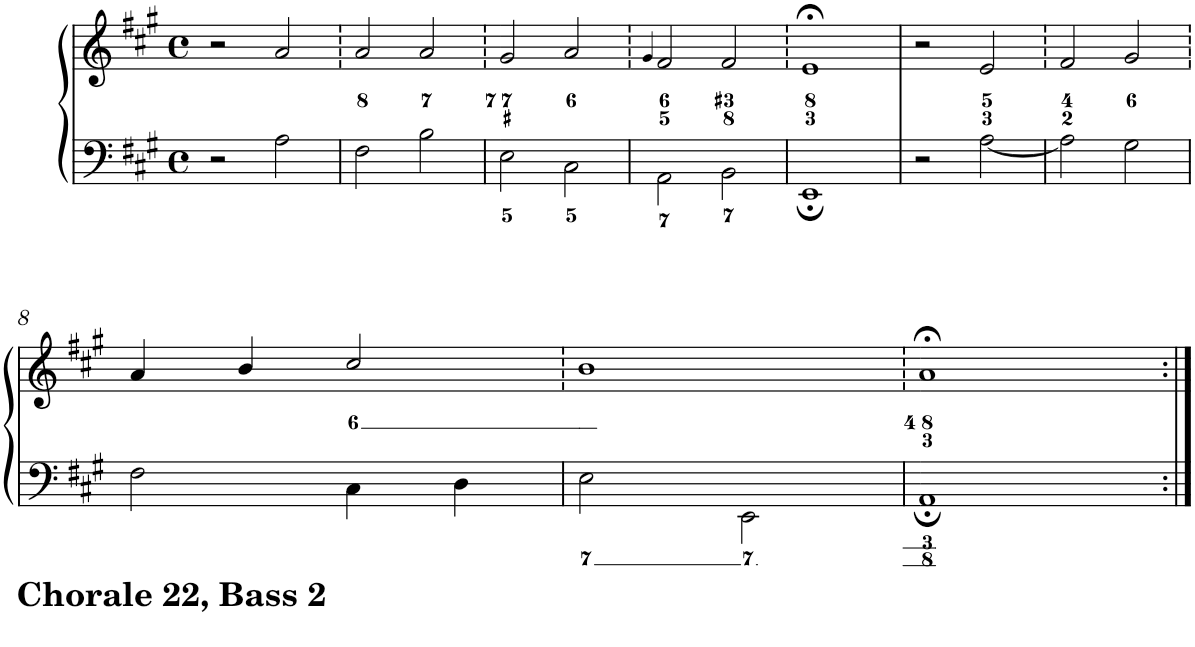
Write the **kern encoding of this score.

**kern	**kern
*part1	*part1
*staff2	*staff1
*I"Piano	*
*I'Pno.	*
*clefF4	*clefG2
*k[f#c#g#]	*k[f#c#g#]
*A:	*A:
*M4/4	*M4/4
*met(c)	*met(c)
=1	=1
2r	2r
2A\	2a/
=2	=2
2F#\	2a/
2B\	2a/
=3	=3
2E\	2g#/
2C#\	2a/
=4	=4
.	4qg#/
2AA\	2f#/
2BB\	2f#/
=5	=5
1EE;	1e;<
=6	=6
2r	2r
[<2A\	2e/
=7	=7
2A\]	2f#/
2G#\	2g#/
!!LO:LB:g=z
=8	=8
2F#\	4a/
.	4b/
4C#\	2cc#/
4D\	.
=9	=9
2E\	1b
2EE\	.
=10	=10
1AA;	1a;<
=:|!	=:|!
*-	*-
